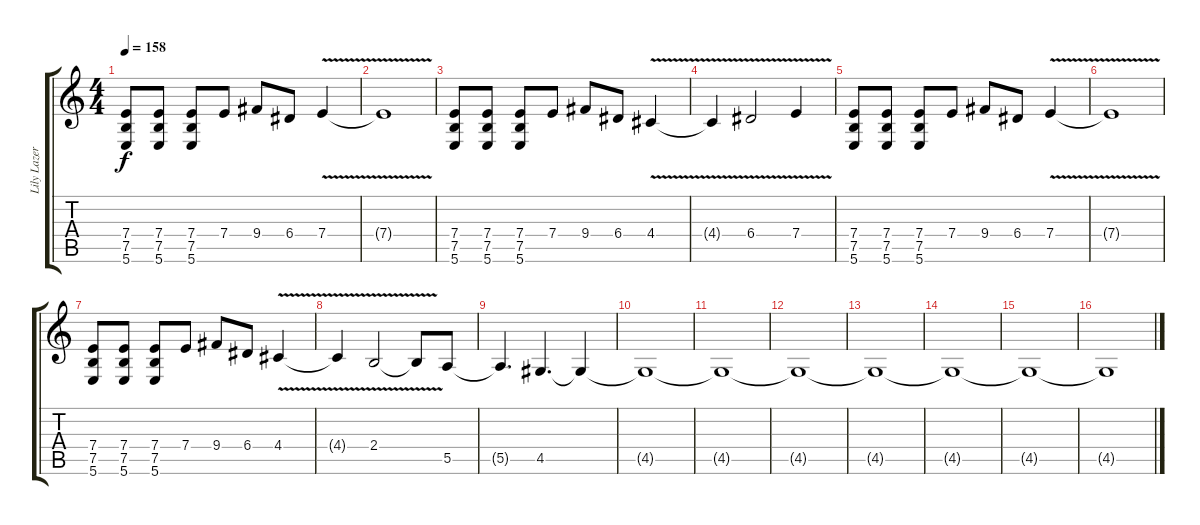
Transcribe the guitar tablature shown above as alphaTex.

\track ("Lily Lazer (Guitar)" "Lily Lazer") {instrument distortionguitar}
\staff {score tabs}
\tuning (B3 Gb3 D3 A2 E2 B1) {hide}
\ts (4 4)
\tempo 158
\clef g2
\ks c
(7.4 7.5 5.6).8{dy f} (7.4 7.5 5.6).8 (7.4 7.5 5.6).8 7.4.8 9.4.8 6.4.8 7.4{v}.4 |
7.4{t}.1 |
(7.4 7.5 5.6).8 (7.4 7.5 5.6).8 (7.4 7.5 5.6).8 7.4.8 9.4.8 6.4.8 4.4{v}.4 |
4.4{t}.4 6.4{v}.2 7.4{v}.4 |
(7.4 7.5 5.6).8 (7.4 7.5 5.6).8 (7.4 7.5 5.6).8 7.4.8 9.4.8 6.4.8 7.4{v}.4 |
7.4{t}.1 |
(7.4 7.5 5.6).8 (7.4 7.5 5.6).8 (7.4 7.5 5.6).8 7.4.8 9.4.8 6.4.8 4.4{v}.4 |
4.4{t}.4 2.4{v}.2 2.4{t}.8 5.5.8 |
5.5{t}.4{d} 4.5.4{d} 4.5{t}.4 |
4.5{t}.1 |
4.5{t}.1 |
4.5{t}.1 |
4.5{t}.1 |
4.5{t}.1 |
4.5{t}.1 |
4.5{t}.1
